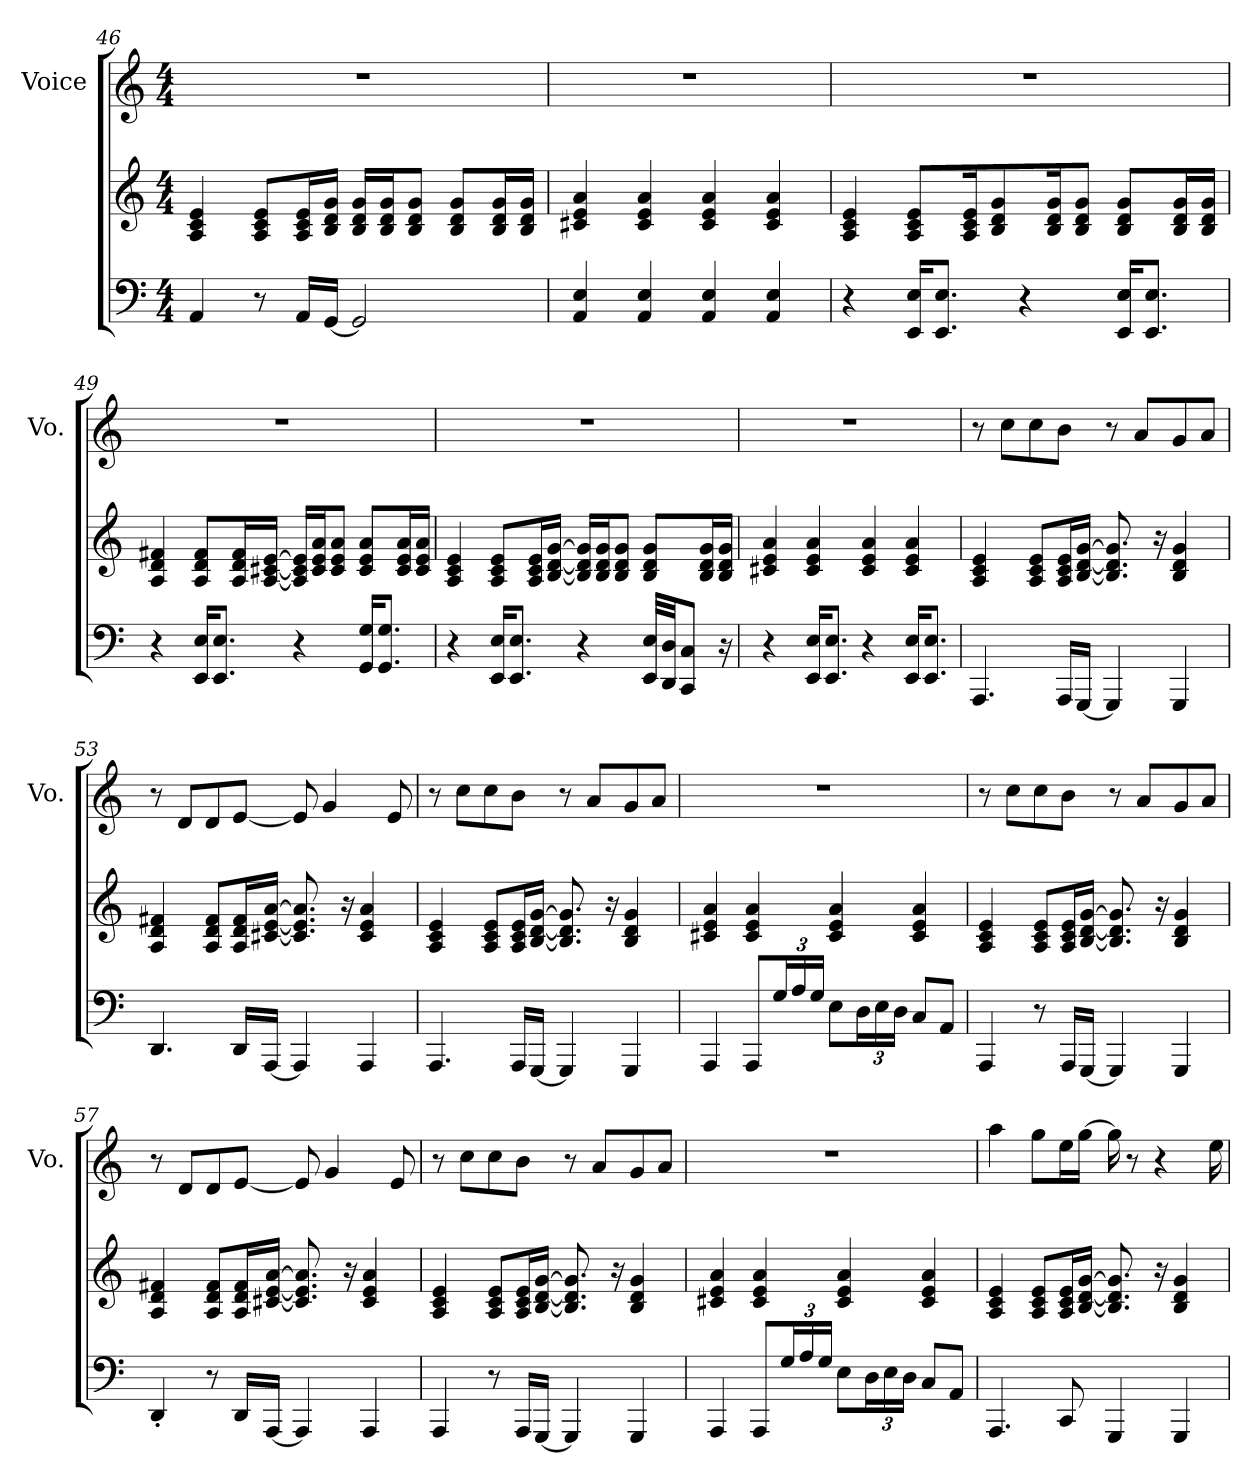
**kern	**kern	**kern
*part2	*part2	*part1
*staff3	*staff2	*staff1
*	*	*I"Voice
*	*	*I'Vo.
*clefF4	*clefG2	*clefG2
*k[]	*k[]	*k[]
*M4/4	*M4/4	*M4/4
=46	=46	=46
4AA/	4A/ 4c/ 4e/	1r
8r	8A/ 8c/ 8e/L	.
16AA/LL	16A/ 16c/ 16e/L	.
[16GG/JJ	16B/ 16d/ 16g/JJ	.
2GG/]	16B/ 16d/ 16g/LL	.
.	16B/ 16d/ 16g/J	.
.	8B/ 8d/ 8g/J	.
.	8B/ 8d/ 8g/L	.
.	16B/ 16d/ 16g/L	.
.	16B/ 16d/ 16g/JJ	.
!!LO:PB:g=z
=47	=47	=47
4AA/ 4E/	4c#X/ 4e/ 4a/	1r
4AA/ 4E/	4c#/ 4e/ 4a/	.
4AA/ 4E/	4c#/ 4e/ 4a/	.
4AA/ 4E/	4c#/ 4e/ 4a/	.
=48	=48	=48
4r	4A/ 4c/ 4e/	1r
16EE/ 16E/KL	8A/ 8c/ 8e/L	.
8.EE/ 8.E/J	.	.
.	16A/ 16c/ 16e/k	.
.	8B/ 8d/ 8g/	.
4r	.	.
.	16B/ 16d/ 16g/k	.
.	8B/ 8d/ 8g/J	.
16EE/ 16E/KL	8B/ 8d/ 8g/L	.
8.EE/ 8.E/J	.	.
.	16B/ 16d/ 16g/L	.
.	16B/ 16d/ 16g/JJ	.
=49	=49	=49
4r	4A/ 4d/ 4f#X/	1r
16EE/ 16E/KL	8A/ 8d/ 8f#/L	.
8.EE/ 8.E/J	.	.
.	16A/ 16d/ 16f#/L	.
.	[16A/ [16c#X/ [16e/JJ	.
4r	16A]/ 16c#]/ 16e]/LL	.
.	16c#/ 16e/ 16a/J	.
.	8c#/ 8e/ 8a/J	.
16GG/ 16G/KL	8c#/ 8e/ 8a/L	.
8.GG/ 8.G/J	.	.
.	16c#/ 16e/ 16a/L	.
.	16c#/ 16e/ 16a/JJ	.
!!LO:LB:g=z
=50	=50	=50
4r	4A/ 4c/ 4e/	1r
16EE/ 16E/KL	8A/ 8c/ 8e/L	.
8.EE/ 8.E/J	.	.
.	16A/ 16c/ 16e/L	.
.	[16B/ [16d/ [16g/JJ	.
4r	16B]/ 16d]/ 16g]/LL	.
.	16B/ 16d/ 16g/J	.
.	8B/ 8d/ 8g/J	.
32EE/ 32E/LLL	8B/ 8d/ 8g/L	.
32DD/ 32D/JJ	.	.
8CC/ 8C/J	.	.
.	16B/ 16d/ 16g/L	.
16r	16B/ 16d/ 16g/JJ	.
=51	=51	=51
4r	4c#X/ 4e/ 4a/	1r
16EE/ 16E/KL	4c#/ 4e/ 4a/	.
8.EE/ 8.E/J	.	.
4r	4c#/ 4e/ 4a/	.
16EE/ 16E/KL	4c#/ 4e/ 4a/	.
8.EE/ 8.E/J	.	.
=52	=52	=52
4.AAA/	4A/ 4c/ 4e/	8r
.	.	8cc\L
.	8A/ 8c/ 8e/L	8cc\
16AAA/LL	16A/ 16c/ 16e/L	8b\J
[16GGG/JJ	[16B/ [16d/ [16g/JJ	.
4GGG/]	8.B]/ 8.d]/ 8.g]/	8r
.	.	8a/L
.	16r	.
4GGG/	4B/ 4d/ 4g/	8g/
.	.	8a/J
!!LO:LB:g=z
=53	=53	=53
4.DD/	4A/ 4d/ 4f#X/	8r
.	.	8d/L
.	8A/ 8d/ 8f#/L	8d/
16DD/LL	16A/ 16d/ 16f#/L	[8e/J
[16AAA/JJ	[16c#X/ [16e/ [16a/JJ	.
4AAA/]	8.c#]/ 8.e]/ 8.a]/	8e/]
.	.	4g/
.	16r	.
4AAA/	4c#/ 4e/ 4a/	.
.	.	8e/
=54	=54	=54
4.AAA/	4A/ 4c/ 4e/	8r
.	.	8cc\L
.	8A/ 8c/ 8e/L	8cc\
16AAA/LL	16A/ 16c/ 16e/L	8b\J
[16GGG/JJ	[16B/ [16d/ [16g/JJ	.
4GGG/]	8.B]/ 8.d]/ 8.g]/	8r
.	.	8a/L
.	16r	.
4GGG/	4B/ 4d/ 4g/	8g/
.	.	8a/J
=55	=55	=55
4AAA/	4c#X/ 4e/ 4a/	1r
8AAA/L	4c#/ 4e/ 4a/	.
*Xbrackettup	*	*
24G/L	.	.
24A/	.	.
24G/JJ	.	.
8E\L	4c#/ 4e/ 4a/	.
24D\L	.	.
24E\	.	.
24D\JJ	.	.
8C/L	4c#/ 4e/ 4a/	.
8AA/J	.	.
!!LO:LB:g=z
=56	=56	=56
4AAA/	4A/ 4c/ 4e/	8r
.	.	8cc\L
8r	8A/ 8c/ 8e/L	8cc\
16AAA/LL	16A/ 16c/ 16e/L	8b\J
[16GGG/JJ	[16B/ [16d/ [16g/JJ	.
4GGG/]	8.B]/ 8.d]/ 8.g]/	8r
.	.	8a/L
.	16r	.
4GGG/	4B/ 4d/ 4g/	8g/
.	.	8a/J
=57	=57	=57
4DD'/	4A/ 4d/ 4f#X/	8r
.	.	8d/L
8r	8A/ 8d/ 8f#/L	8d/
16DD/LL	16A/ 16d/ 16f#/L	[8e/J
[16AAA/JJ	[16c#X/ [16e/ [16a/JJ	.
4AAA/]	8.c#]/ 8.e]/ 8.a]/	8e/]
.	.	4g/
.	16r	.
4AAA/	4c#/ 4e/ 4a/	.
.	.	8e/
=58	=58	=58
4AAA/	4A/ 4c/ 4e/	8r
.	.	8cc\L
8r	8A/ 8c/ 8e/L	8cc\
16AAA/LL	16A/ 16c/ 16e/L	8b\J
[16GGG/JJ	[16B/ [16d/ [16g/JJ	.
4GGG/]	8.B]/ 8.d]/ 8.g]/	8r
.	.	8a/L
.	16r	.
4GGG/	4B/ 4d/ 4g/	8g/
.	.	8a/J
!!LO:PB:g=z
=59	=59	=59
4AAA/	4c#X/ 4e/ 4a/	1r
8AAA/L	4c#/ 4e/ 4a/	.
24G/L	.	.
24A/	.	.
24G/JJ	.	.
8E\L	4c#/ 4e/ 4a/	.
24D\L	.	.
24E\	.	.
24D\JJ	.	.
8C/L	4c#/ 4e/ 4a/	.
8AA/J	.	.
=60	=60	=60
4.AAA/	4A/ 4c/ 4e/	4aa\
.	8A/ 8c/ 8e/L	8gg\L
8CC/	16A/ 16c/ 16e/L	16ee\L
.	[16B/ [16d/ [16g/JJ	[16gg\JJ
4GGG/	8.B]/ 8.d]/ 8.g]/	16gg\]
.	.	8r
.	16r	4r
4GGG/	4B/ 4d/ 4g/	.
.	.	16ee\
=	=	=
*-	*-	*-
